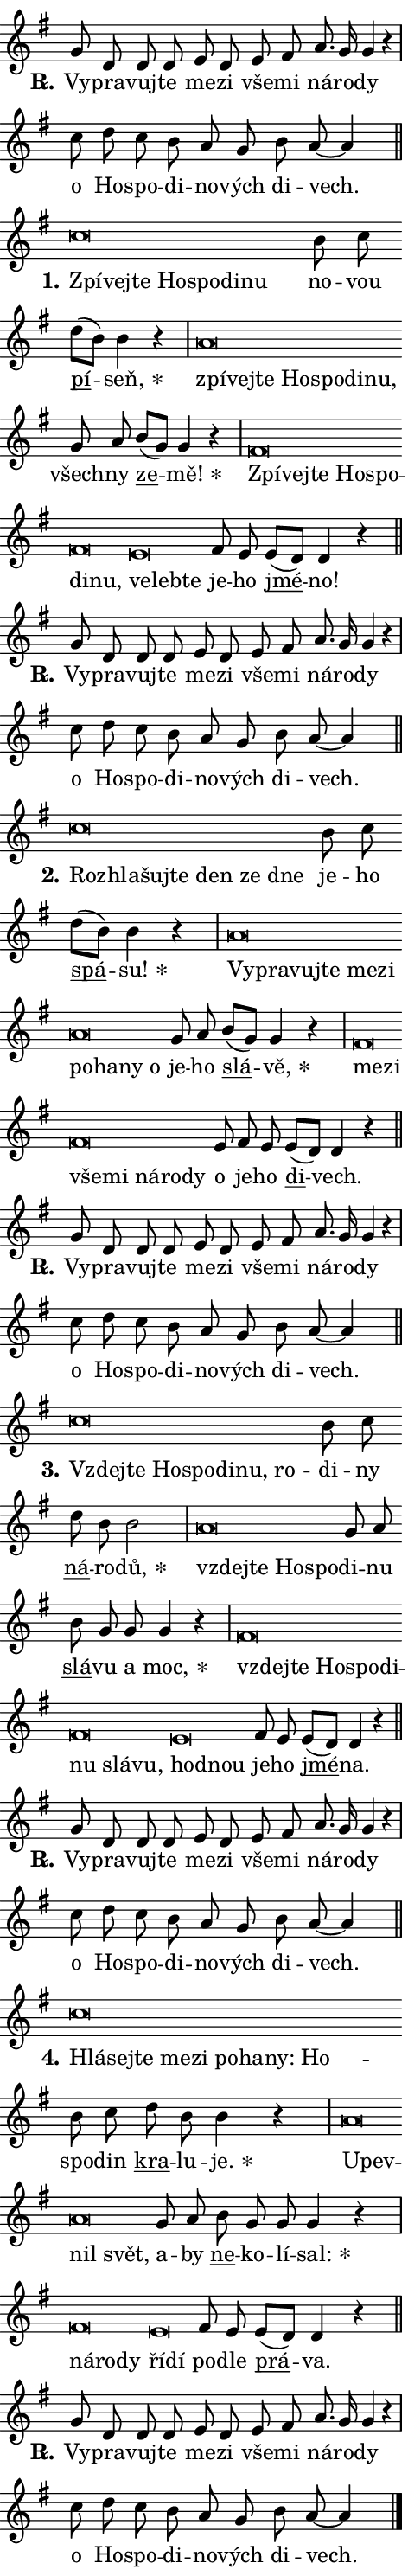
\version "2.24.0"
\header { tagline = "" }
\paper {
  indent = 0\cm
  top-margin = 0\cm
  right-margin = 0.13\cm % to fit lyric hyphens
  bottom-margin = 0\cm
  left-margin = 0\cm
  paper-width = 8\cm
  page-breaking = #ly:one-page-breaking
  system-system-spacing.basic-distance = #11
  score-system-spacing.basic-distance = #11
  ragged-last = ##f
}


%% Author: Thomas Morley
%% https://lists.gnu.org/archive/html/lilypond-user/2020-05/msg00002.html
#(define (line-position grob)
"Returns position of @var[grob} in current system:
   @code{'start}, if at first time-step
   @code{'end}, if at last time-step
   @code{'middle} otherwise
"
  (let* ((col (ly:item-get-column grob))
         (ln (ly:grob-object col 'left-neighbor))
         (rn (ly:grob-object col 'right-neighbor))
         (col-to-check-left (if (ly:grob? ln) ln col))
         (col-to-check-right (if (ly:grob? rn) rn col))
         (break-dir-left
           (and
             (ly:grob-property col-to-check-left 'non-musical #f)
             (ly:item-break-dir col-to-check-left)))
         (break-dir-right
           (and
             (ly:grob-property col-to-check-right 'non-musical #f)
             (ly:item-break-dir col-to-check-right))))
        (cond ((eqv? 1 break-dir-left) 'start)
              ((eqv? -1 break-dir-right) 'end)
              (else 'middle))))

#(define (tranparent-at-line-position vctor)
  (lambda (grob)
  "Relying on @code{line-position} select the relevant enry from @var{vctor}.
Used to determine transparency,"
    (case (line-position grob)
      ((end) (not (vector-ref vctor 0)))
      ((middle) (not (vector-ref vctor 1)))
      ((start) (not (vector-ref vctor 2))))))

noteHeadBreakVisibility =
#(define-music-function (break-visibility)(vector?)
"Makes @code{NoteHead}s transparent relying on @var{break-visibility}"
#{
  \override NoteHead.transparent =
    #(tranparent-at-line-position break-visibility)
#})

#(define delete-ledgers-for-transparent-note-heads
  (lambda (grob)
    "Reads whether a @code{NoteHead} is transparent.
If so this @code{NoteHead} is removed from @code{'note-heads} from
@var{grob}, which is supposed to be @code{LedgerLineSpanner}.
As a result ledgers are not printed for this @code{NoteHead}"
    (let* ((nhds-array (ly:grob-object grob 'note-heads))
           (nhds-list
             (if (ly:grob-array? nhds-array)
                 (ly:grob-array->list nhds-array)
                 '()))
           ;; Relies on the transparent-property being done before
           ;; Staff.LedgerLineSpanner.after-line-breaking is executed.
           ;; This is fragile ...
           (to-keep
             (remove
               (lambda (nhd)
                 (ly:grob-property nhd 'transparent #f))
               nhds-list)))
      ;; TODO find a better method to iterate over grob-arrays, similiar
      ;; to filter/remove etc for lists
      ;; For now rebuilt from scratch
      (set! (ly:grob-object grob 'note-heads)  '())
      (for-each
        (lambda (nhd)
          (ly:pointer-group-interface::add-grob grob 'note-heads nhd))
        to-keep))))

squashNotes = {
  \override NoteHead.X-extent = #'(-0.2 . 0.2)
  \override NoteHead.Y-extent = #'(-0.75 . 0)
  \override NoteHead.stencil =
    #(lambda (grob)
       (let ((pos (ly:grob-property grob 'staff-position)))
         (begin
           (if (< pos -7) (display "ERROR: Lower brevis then expected\n") (display ""))
           (if (<= pos -6) ly:text-interface::print ly:note-head::print))))
}
unSquashNotes = {
  \revert NoteHead.X-extent
  \revert NoteHead.Y-extent
  \revert NoteHead.stencil
}

hideNotes = \noteHeadBreakVisibility #begin-of-line-visible
unHideNotes = \noteHeadBreakVisibility #all-visible

% work-around for resetting accidentals
% https://lilypond.org/doc/v2.23/Documentation/notation/displaying-rhythms#unmetered-music
cadenzaMeasure = {
  \cadenzaOff
  \partial 1024 s1024
  \cadenzaOn
}

#(define-markup-command (accent layout props text) (markup?)
  "Underline accented syllable"
  (interpret-markup layout props
    #{\markup \override #'(offset . 4.3) \underline { #text }#}))

responsum = \markup \concat {
  "R" \hspace #-1.05 \path #0.1 #'((moveto 0 0.07) (lineto 0.9 0.8)) \hspace #0.05 "."
}

spaceSize = #0.6828661417322834 % exact space size for TeX Gyre Schola

\layout {
  \context {
    \Staff
    \remove "Time_signature_engraver"
    \override LedgerLineSpanner.after-line-breaking = #delete-ledgers-for-transparent-note-heads
  }
  \context {
    \Lyrics {
      \override LyricSpace.minimum-distance = \spaceSize
      \override LyricText.font-name = #"TeX Gyre Schola"
      \override LyricText.font-size = 1
      \override StanzaNumber.font-name = #"TeX Gyre Schola Bold"
      \override StanzaNumber.font-size = 1
    }
  }
  \context {
    \Score 
    \override NoteHead.text =
      #(lambda (grob) 
        (let ((pos (ly:grob-property grob 'staff-position)))
          #{\markup {
            \combine
              \halign #-0.55 \raise #(if (= pos -6) 0 0.5) \override #'(thickness . 2) \draw-line #'(3.2 . 0)
              \musicglyph "noteheads.sM1"
          }#}))
  }
}

% magnetic-lyrics.ily
%
%   written by
%     Jean Abou Samra <jean@abou-samra.fr>
%     Werner Lemberg <wl@gnu.org>
%
%   adapted by
%     Jiri Hon <jiri.hon@gmail.com>
%
% Version 2022-Apr-15

% https://www.mail-archive.com/lilypond-user@gnu.org/msg149350.html

#(define (Left_hyphen_pointer_engraver context)
   "Collect syllable-hyphen-syllable occurrences in lyrics and store
them in properties.  This engraver only looks to the left.  For
example, if the lyrics input is @code{foo -- bar}, it does the
following.

@itemize @bullet
@item
Set the @code{text} property of the @code{LyricHyphen} grob between
@q{foo} and @q{bar} to @code{foo}.

@item
Set the @code{left-hyphen} property of the @code{LyricText} grob with
text @q{foo} to the @code{LyricHyphen} grob between @q{foo} and
@q{bar}.
@end itemize

Use this auxiliary engraver in combination with the
@code{lyric-@/text::@/apply-@/magnetic-@/offset!} hook."
   (let ((hyphen #f)
         (text #f))
     (make-engraver
      (acknowledgers
       ((lyric-syllable-interface engraver grob source-engraver)
        (set! text grob)))
      (end-acknowledgers
       ((lyric-hyphen-interface engraver grob source-engraver)
        ;(when (not (grob::has-interface grob 'lyric-space-interface))
          (set! hyphen grob)));)
      ((stop-translation-timestep engraver)
       (when (and text hyphen)
         (ly:grob-set-object! text 'left-hyphen hyphen))
       (set! text #f)
       (set! hyphen #f)))))

#(define (lyric-text::apply-magnetic-offset! grob)
   "If the space between two syllables is less than the value in
property @code{LyricText@/.details@/.squash-threshold}, move the right
syllable to the left so that it gets concatenated with the left
syllable.

Use this function as a hook for
@code{LyricText@/.after-@/line-@/breaking} if the
@code{Left_@/hyphen_@/pointer_@/engraver} is active."
   (let ((hyphen (ly:grob-object grob 'left-hyphen #f)))
     (when hyphen
       (let ((left-text (ly:spanner-bound hyphen LEFT)))
         (when (grob::has-interface left-text 'lyric-syllable-interface)
           (let* ((common (ly:grob-common-refpoint grob left-text X))
                  (this-x-ext (ly:grob-extent grob common X))
                  (left-x-ext
                   (begin
                     ;; Trigger magnetism for left-text.
                     (ly:grob-property left-text 'after-line-breaking)
                     (ly:grob-extent left-text common X)))
                  ;; `delta` is the gap width between two syllables.
                  (delta (- (interval-start this-x-ext)
                            (interval-end left-x-ext)))
                  (details (ly:grob-property grob 'details))
                  (threshold (assoc-get 'squash-threshold details 0.2)))
             (when (< delta threshold)
               (let* (;; We have to manipulate the input text so that
                      ;; ligatures crossing syllable boundaries are not
                      ;; disabled.  For languages based on the Latin
                      ;; script this is essentially a beautification.
                      ;; However, for non-Western scripts it can be a
                      ;; necessity.
                      (lt (ly:grob-property left-text 'text))
                      (rt (ly:grob-property grob 'text))
                      (is-space (grob::has-interface hyphen 'lyric-space-interface))
                      (space (if is-space " " ""))
                      (extra-delta (if is-space spaceSize 0))
                      ;; Append new syllable.
                      (ltrt-space (if (and (string? lt) (string? rt))
                                (string-append lt space rt)
                                (make-concat-markup (list lt space rt))))
                      ;; Right-align `ltrt` to the right side.
                      (ltrt-space-markup (grob-interpret-markup
                               grob
                               (make-translate-markup
                                (cons (interval-length this-x-ext) 0)
                                (make-right-align-markup ltrt-space)))))
                 (begin
                   ;; Don't print `left-text`.
                   (ly:grob-set-property! left-text 'stencil #f)
                   ;; Set text and stencil (which holds all collected
                   ;; syllables so far) and shift it to the left.
                   (ly:grob-set-property! grob 'text ltrt-space)
                   (ly:grob-set-property! grob 'stencil ltrt-space-markup)
                   (ly:grob-translate-axis! grob (- (- delta extra-delta)) X))))))))))


#(define (lyric-hyphen::displace-bounds-first grob)
   ;; Make very sure this callback isn't triggered too early.
   (let ((left (ly:spanner-bound grob LEFT))
         (right (ly:spanner-bound grob RIGHT)))
     (ly:grob-property left 'after-line-breaking)
     (ly:grob-property right 'after-line-breaking)
     (ly:lyric-hyphen::print grob)))

squashThreshold = #0.4

\layout {
  \context {
    \Lyrics
    \consists #Left_hyphen_pointer_engraver
    \override LyricText.after-line-breaking =
      #lyric-text::apply-magnetic-offset!
    \override LyricHyphen.stencil = #lyric-hyphen::displace-bounds-first
    \override LyricText.details.squash-threshold = \squashThreshold
    \override LyricHyphen.minimum-distance = 0
    \override LyricHyphen.minimum-length = \squashThreshold
  }
}

squashText = \override LyricText.details.squash-threshold = 9999
unSquashText = \override LyricText.details.squash-threshold = \squashThreshold

leftText = \override LyricText.self-alignment-X = #LEFT
unLeftText = \revert LyricText.self-alignment-X

starOffset = #(lambda (grob) 
                (let ((x_offset (ly:self-alignment-interface::aligned-on-x-parent grob)))
                  (if (= x_offset 0) 0 (+ x_offset 1.2))))

star = #(define-music-function (syllable)(string?)
"Append star separator at the end of a syllable"
#{
  \once \override LyricText.X-offset = #starOffset
  \lyricmode { \markup {
    #syllable
    \override #'((font-name . "TeX Gyre Schola Bold")) \hspace #0.2 \lower #0.65 \larger "*"
  } }
#})

starAccent = #(define-music-function (syllable)(string?)
"Append star separator at the end of a syllable and make accent"
#{
  \once \override LyricText.X-offset = #starOffset
  \lyricmode { \markup {
    \accent #syllable
    \override #'((font-name . "TeX Gyre Schola Bold")) \hspace #0.2 \lower #0.65 \larger "*"
  } }
#})

breath = #(define-music-function (syllable)(string?)
"Append breathing indicator at the end of a syllable"
#{
  \lyricmode { \markup { #syllable "+" } }
#})

optionalBreath = #(define-music-function (syllable)(string?)
"Append optional breathing indicator at the end of a syllable"
#{
  \lyricmode { \markup { #syllable "(+)" } }
#})


\score {
    <<
        \new Voice = "melody" { \cadenzaOn \key g \major \relative { g'8 d d d e d e fis \bar "" a8. g16 g4 r \cadenzaMeasure \bar "|" c8 d c b \bar "" a g b a~ a4 \cadenzaMeasure \bar "||" \break } }
        \new Lyrics \lyricsto "melody" { \lyricmode { \set stanza = \responsum
Vy -- pra -- vuj -- te me -- zi vše -- mi ná -- ro -- dy o Ho -- spo -- di -- no -- vých di -- vech. } }
    >>
    \layout {}
}

\score {
    <<
        \new Voice = "melody" { \cadenzaOn \key g \major \relative { \squashNotes c''\breve*1/16 \hideNotes \breve*1/16 \bar "" \breve*1/16 \bar "" \breve*1/16 \bar "" \breve*1/16 \bar "" \breve*1/16 \breve*1/16 \bar "" \unHideNotes \unSquashNotes b8 c \bar "" d[( b)] b4 r \cadenzaMeasure \bar "|" \squashNotes a\breve*1/16 \hideNotes \breve*1/16 \bar "" \breve*1/16 \bar "" \breve*1/16 \bar "" \breve*1/16 \bar "" \breve*1/16 \breve*1/16 \bar "" \unHideNotes \unSquashNotes g8 a \bar "" b[( g)] g4 r \cadenzaMeasure \bar "|" \squashNotes fis\breve*1/16 \hideNotes \breve*1/16 \bar "" \breve*1/16 \bar "" \breve*1/16 \bar "" \breve*1/16 \bar "" \breve*1/16 \breve*1/16 \bar "" \unHideNotes \unSquashNotes \squashNotes e\breve*1/16 \hideNotes \breve*1/16 \breve*1/16 \bar "" \unHideNotes \unSquashNotes fis8 e \bar "" e[( d)] d4 r \cadenzaMeasure \bar "||" \break } }
        \new Lyrics \lyricsto "melody" { \lyricmode { \set stanza = "1."
\leftText Zpí -- \squashText vej -- te Ho -- spo -- di -- nu \unLeftText \unSquashText no -- vou \markup \accent pí -- \star seň, \leftText zpí -- \squashText vej -- te Ho -- spo -- di -- nu, \unLeftText \unSquashText všech -- ny \markup \accent ze -- \star mě! \leftText Zpí -- \squashText vej -- te Ho -- spo -- di -- nu, \unSquashText ve -- \squashText leb -- te \unLeftText \unSquashText je -- ho \markup \accent jmé -- no! } }
    >>
    \layout {}
}

\score {
    <<
        \new Voice = "melody" { \cadenzaOn \key g \major \relative { g'8 d d d e d e fis \bar "" a8. g16 g4 r \cadenzaMeasure \bar "|" c8 d c b \bar "" a g b a~ a4 \cadenzaMeasure \bar "||" \break } }
        \new Lyrics \lyricsto "melody" { \lyricmode { \set stanza = \responsum
Vy -- pra -- vuj -- te me -- zi vše -- mi ná -- ro -- dy o Ho -- spo -- di -- no -- vých di -- vech. } }
    >>
    \layout {}
}

\score {
    <<
        \new Voice = "melody" { \cadenzaOn \key g \major \relative { \squashNotes c''\breve*1/16 \hideNotes \breve*1/16 \bar "" \breve*1/16 \bar "" \breve*1/16 \bar "" \breve*1/16 \bar "" \breve*1/16 \breve*1/16 \bar "" \unHideNotes \unSquashNotes b8 c \bar "" d[( b)] b4 r \cadenzaMeasure \bar "|" \squashNotes a\breve*1/16 \hideNotes \breve*1/16 \bar "" \breve*1/16 \bar "" \breve*1/16 \bar "" \breve*1/16 \bar "" \breve*1/16 \bar "" \breve*1/16 \bar "" \breve*1/16 \bar "" \breve*1/16 \breve*1/16 \bar "" \unHideNotes \unSquashNotes g8 a \bar "" b[( g)] g4 r \cadenzaMeasure \bar "|" \squashNotes fis\breve*1/16 \hideNotes \breve*1/16 \bar "" \breve*1/16 \bar "" \breve*1/16 \bar "" \breve*1/16 \bar "" \breve*1/16 \breve*1/16 \bar "" \unHideNotes \unSquashNotes e8 fis8 e \bar "" e[( d)] d4 r \cadenzaMeasure \bar "||" \break } }
        \new Lyrics \lyricsto "melody" { \lyricmode { \set stanza = "2."
\leftText Roz -- \squashText hla -- šuj -- te den ze dne \unLeftText \unSquashText je -- ho \markup \accent spá -- \star su! \leftText Vy -- \squashText pra -- vuj -- te me -- zi po -- ha -- ny o \unLeftText \unSquashText je -- ho \markup \accent slá -- \star vě, \leftText me -- \squashText zi vše -- mi ná -- ro -- dy \unLeftText \unSquashText o je -- ho \markup \accent di -- vech. } }
    >>
    \layout {}
}

\score {
    <<
        \new Voice = "melody" { \cadenzaOn \key g \major \relative { g'8 d d d e d e fis \bar "" a8. g16 g4 r \cadenzaMeasure \bar "|" c8 d c b \bar "" a g b a~ a4 \cadenzaMeasure \bar "||" \break } }
        \new Lyrics \lyricsto "melody" { \lyricmode { \set stanza = \responsum
Vy -- pra -- vuj -- te me -- zi vše -- mi ná -- ro -- dy o Ho -- spo -- di -- no -- vých di -- vech. } }
    >>
    \layout {}
}

\score {
    <<
        \new Voice = "melody" { \cadenzaOn \key g \major \relative { \squashNotes c''\breve*1/16 \hideNotes \breve*1/16 \bar "" \breve*1/16 \bar "" \breve*1/16 \bar "" \breve*1/16 \bar "" \breve*1/16 \breve*1/16 \bar "" \unHideNotes \unSquashNotes b8 c \bar "" d b b2 \cadenzaMeasure \bar "|" \squashNotes a\breve*1/16 \hideNotes \breve*1/16 \bar "" \breve*1/16 \breve*1/16 \bar "" \unHideNotes \unSquashNotes g8 a \bar "" b g g g4 r \cadenzaMeasure \bar "|" \squashNotes fis\breve*1/16 \hideNotes \breve*1/16 \bar "" \breve*1/16 \bar "" \breve*1/16 \bar "" \breve*1/16 \bar "" \breve*1/16 \bar "" \breve*1/16 \breve*1/16 \bar "" \unHideNotes \unSquashNotes \squashNotes e\breve*1/16 \hideNotes \breve*1/16 \bar "" \unHideNotes \unSquashNotes fis8 e \bar "" e[( d)] d4 r \cadenzaMeasure \bar "||" \break } }
        \new Lyrics \lyricsto "melody" { \lyricmode { \set stanza = "3."
\leftText Vzdej -- \squashText te Ho -- spo -- di -- nu, ro -- \unLeftText \unSquashText di -- ny \markup \accent ná -- ro -- \star dů, \leftText vzdej -- \squashText te Ho -- spo -- \unLeftText \unSquashText di -- nu \markup \accent slá -- vu a \star moc, \leftText vzdej -- \squashText te Ho -- spo -- di -- nu slá -- vu, \unSquashText hod -- \squashText nou \unLeftText \unSquashText je -- ho \markup \accent jmé -- na. } }
    >>
    \layout {}
}

\score {
    <<
        \new Voice = "melody" { \cadenzaOn \key g \major \relative { g'8 d d d e d e fis \bar "" a8. g16 g4 r \cadenzaMeasure \bar "|" c8 d c b \bar "" a g b a~ a4 \cadenzaMeasure \bar "||" \break } }
        \new Lyrics \lyricsto "melody" { \lyricmode { \set stanza = \responsum
Vy -- pra -- vuj -- te me -- zi vše -- mi ná -- ro -- dy o Ho -- spo -- di -- no -- vých di -- vech. } }
    >>
    \layout {}
}

\score {
    <<
        \new Voice = "melody" { \cadenzaOn \key g \major \relative { \squashNotes c''\breve*1/16 \hideNotes \breve*1/16 \bar "" \breve*1/16 \bar "" \breve*1/16 \bar "" \breve*1/16 \bar "" \breve*1/16 \bar "" \breve*1/16 \bar "" \breve*1/16 \breve*1/16 \bar "" \unHideNotes \unSquashNotes b8 c \bar "" d b b4 r \cadenzaMeasure \bar "|" \squashNotes a\breve*1/16 \hideNotes \breve*1/16 \bar "" \breve*1/16 \breve*1/16 \bar "" \unHideNotes \unSquashNotes g8 a \bar "" b g g g4 r \cadenzaMeasure \bar "|" \squashNotes fis\breve*1/16 \hideNotes \breve*1/16 \breve*1/16 \bar "" \unHideNotes \unSquashNotes \squashNotes e\breve*1/16 \hideNotes \breve*1/16 \bar "" \unHideNotes \unSquashNotes fis8 e \bar "" e[( d)] d4 r \cadenzaMeasure \bar "||" \break } }
        \new Lyrics \lyricsto "melody" { \lyricmode { \set stanza = "4."
\leftText Hlá -- \squashText sej -- te me -- zi po -- ha -- ny: Ho -- \unLeftText \unSquashText spo -- din \markup \accent kra -- lu -- \star je. \leftText U -- \squashText pev -- nil svět, \unLeftText \unSquashText a -- by \markup \accent ne -- ko -- lí -- \star sal: \leftText ná -- \squashText ro -- dy \unSquashText ří -- \squashText dí \unLeftText \unSquashText po -- dle \markup \accent prá -- va. } }
    >>
    \layout {}
}

\score {
    <<
        \new Voice = "melody" { \cadenzaOn \key g \major \relative { g'8 d d d e d e fis \bar "" a8. g16 g4 r \cadenzaMeasure \bar "|" c8 d c b \bar "" a g b a~ a4 \cadenzaMeasure \bar "||" \break } \bar "|." }
        \new Lyrics \lyricsto "melody" { \lyricmode { \set stanza = \responsum
Vy -- pra -- vuj -- te me -- zi vše -- mi ná -- ro -- dy o Ho -- spo -- di -- no -- vých di -- vech. } }
    >>
    \layout {}
}
